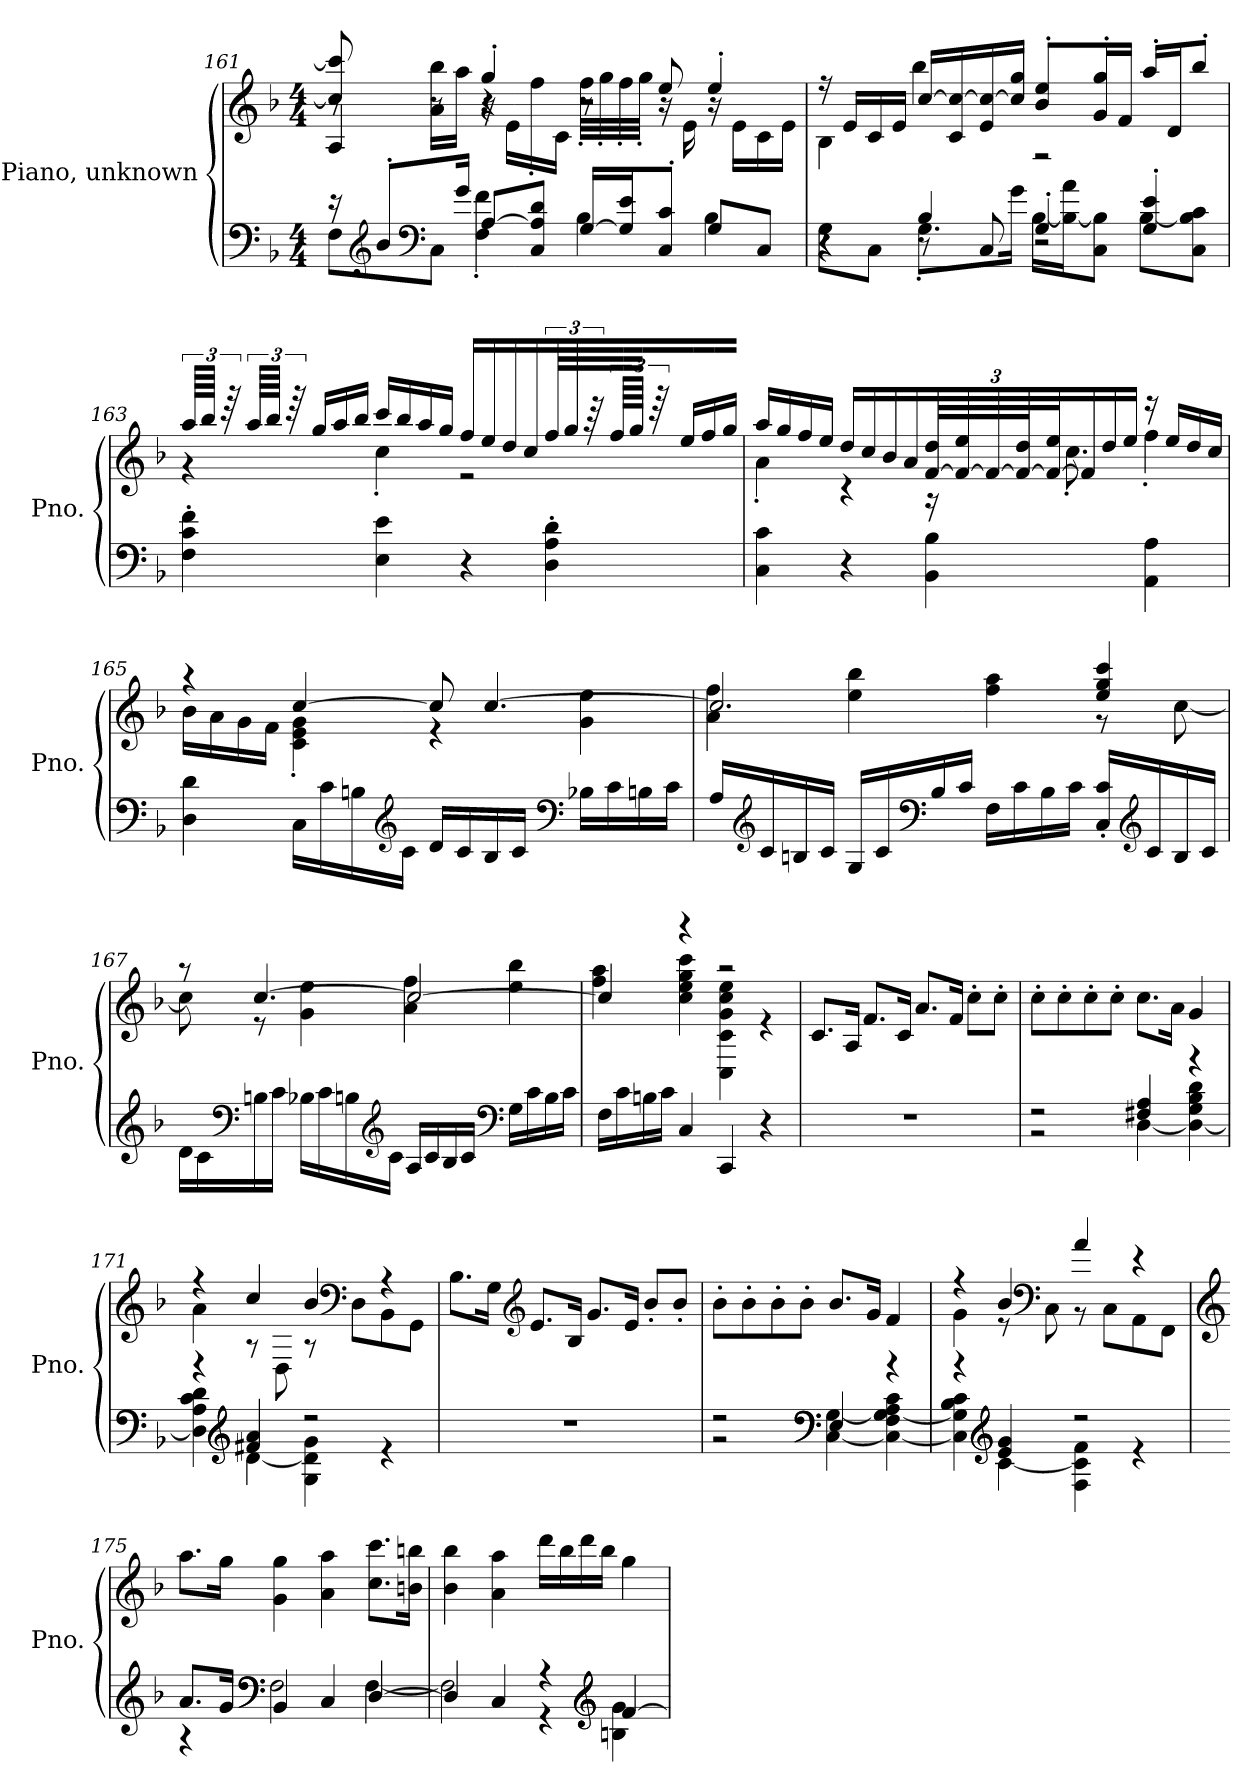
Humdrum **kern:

**kern	**kern
*part1	*part1
*staff2	*staff1
*I"Piano, unknown	*
*I'Pno.	*
*clefF4	*clefG2
*k[b-]	*k[b-]
*M4/4	*M4/4
=161	=161
*^	*^
*	*	*	*^
16r	8F\L	8cc/] 8ccc/]	8r	4A/
*clefG2	*	*	*	*
8b-'/L	.	.	.	.
*clefF4	*	*	*	*
.	8C\J	8r	16a\ 16bb-\LL	.
16g/Jk	.	.	16aa\JJ	.
[8A/L	4F\' 4f\'	4gg'/	16r	4r
.	.	.	16e\LL	.
8C/ 8A/] 8d/J	.	.	16ff'\	.
.	.	.	16c\JJ	.
[16G/LL	4B-\	8r	32ff'\LLL	2r
.	.	.	32gg'\	.
16G/] 16e/J	.	.	32ff'\	.
.	.	.	32gg'\JJJ	.
8C/' 8c/'J	.	8ee/	16r	.
.	.	.	16e\	.
8G/L	4B-\	4ee'/	16r	.
.	.	.	16e\LL	.
8C/J	.	.	16c\	.
.	.	.	16e\JJ	.
*	*	*	*v	*v
!!LO:LB:g=z
=162	=162	=162	=162
*	*^	*	*
4r	8G\L	4r	16r	4B-\
.	.	.	16e/LL	.
.	8C\J	.	16c/	.
.	.	.	16e/JJ	.
4B-/	8.G'\L	8r	[16cc/LL	4bb-\
.	.	.	16c/ 16cc/_	.
.	.	8C/	16e/ 16cc/_	.
.	16g\Jk	.	16cc/] 16gg/JJ	.
4G'/	[16B-\LL	2r	8b-/' 8ee/'L	2r
.	16B-\_ 16a\J	.	.	.
.	8C\ 8B-\]J	.	16g/' 16gg/'L	.
.	.	.	16f/JJ	.
4G/' 4e/'	[8B-\L	.	16aa'/LL	.
.	.	.	16d/J	.
.	8C\ 8B-\] 8c\J	.	8bb-'/J	.
*v	*v	*v	*	*
!!LO:PB:g=z	!!
=163	=163	=163
4F\' 4c\' 4f\'	96aa/LLLL	4r
.	96bb-/JJJJ	.
.	96r	.
.	96aa/LLLL	.
.	96bb-/JJJJ	.
.	96r	.
.	16gg/LL	.
.	16aa/	.
.	16bb-/JJ	.
4E\ 4e\	16ccc/LL	4cc'\
.	16bb-/	.
.	16aa/	.
.	16gg/JJ	.
4r	16ff/LL	2r
.	16ee/	.
.	16dd/	.
.	16cc/	.
4D\' 4A\' 4d\'	96ff/LL	.
.	96gg/JJJJ	.
.	96r	.
.	96ff/LLLL	.
.	96gg/JJJJ	.
.	96r	.
.	16ee/LL	.
.	16ff/	.
.	16gg/JJ	.
!!LO:LB:g=z	!!
=164	=164	=164
4C\ 4c\	16aa/LL	4a'\
.	16gg/	.
.	16ff/	.
.	16ee/JJ	.
4r	16dd/LL	4r
.	16cc/	.
.	16b-/	.
.	16a/	.
*	*Xbrackettup	*
4BB-\ 4B-\	[96f/ 96dd/LL	16r
.	96f/_ 96ee/	.
.	96f/_	.
.	96f/_ 96dd/J	.
.	48f/_ 48ee/J	.
.	16f/]	8.cc'\
.	16dd/	.
.	16ee/JJ	.
4AA\ 4A\	16r	4ff'\
.	16ee/LL	.
.	16dd/	.
.	16cc/JJ	.
=165	=165	=165
4D\ 4d\	4r	16b-\LL
.	.	16a\
.	.	16g\
.	.	16f\JJ
16C\LL	[4cc/	4c\' 4e\' 4g\'
16c\	.	.
16Bn\	.	.
*clefG2	*	*
16c\JJ	.	.
16d/LL	8cc/]	4r
16c/	.	.
16B/	[4.cc/	.
16c/JJ	.	.
*clefF4	*	*
16B-X\LL	.	4g\ 4ee\
16c\	.	.
16Bn\	.	.
16c\JJ	.	.
!!LO:LB:g=z	!!
=166	=166	=166
16A/LL	2.cc/]	4a\ 4ff\
*clefG2	*	*
16c/	.	.
16Bn/	.	.
16c/JJ	.	.
16G/LL	.	4ee\ 4bb-\
16c/	.	.
*clefF4	*	*
16B/	.	.
16c/JJ	.	.
16F\LL	.	4ff\ 4aa\
16c\	.	.
16B\	.	.
16c\JJ	.	.
16C/' 16c/'LL	4ee/ 4gg/ 4ccc/	8r
*clefG2	*	*
16c/	.	.
16B/	.	[8cc\
16c/JJ	.	.
!!LO:LB:g=z	!!
=167	=167	=167
16d\LL	8r	8cc\]
16c\	.	.
*clefF4	*	*
16Bn\	[4.cc/	8r
16c\JJ	.	.
16B-X\LL	.	4g\ 4ee\
16c\	.	.
16Bn\	.	.
*clefG2	*	*
16c\JJ	.	.
16A/LL	2cc/_	4a\ 4ff\
16c/	.	.
16B/	.	.
16c/JJ	.	.
*clefF4	*	*
16G\LL	.	4ee\ 4bb-\
16c\	.	.
16B\	.	.
16c\JJ	.	.
=168	=168	=168
16F\LL	4cc/]	4ff\ 4aa\
16c\	.	.
16Bn\	.	.
16c\JJ	.	.
4C/	4r	4cc\ 4ee\ 4gg\ 4ccc\
4CC/	2r	4C\ 4c\ 4g\ 4cc\ 4ee\
4r	.	4r
*	*v	*v
=169	=169
1r	8.c/L
.	16A/Jk
.	8.f/L
.	16c/Jk
.	8.a/L
.	16f/Jk
.	8cc'\L
.	8cc'\J
!!LO:LB:g=z
=170	=170
*^	*
2r	2r	8cc'\L
.	.	8cc'\
.	.	8cc'\
.	.	8cc'\J
4F#X/ 4A/	[4D\	8.cc\L
.	.	16a\Jk
4r	4D\_ 4G\ 4B-\ 4d\	4g/
=171	=171	=171
*	*	*^
4r	4D\] 4A\ 4c\ 4d\	4r	4a\
*clefG2	*	*	*
4f#X/ 4a/	[4d\	4cc/	8r
.	.	.	8D\
2r	4G\ 4d\] 4g\	4b-/	8r
*	*	*clefF4	*
.	.	.	8D\L
.	4r	4r	8BB-\
.	.	.	8GG\J
*v	*v	*	*
*	*v	*v
=172	=172
1r	8.B-\L
.	16G\Jk
*	*clefG2
.	8.e/L
.	16B-/Jk
.	8.g/L
.	16e/Jk
.	8b-'/L
.	8b-'/J
=173	=173
*^	*
2r	2r	8b-'\L
.	.	8b-'\
.	.	8b-'\
.	.	8b-'\J
*clefF4	*	*
4E/	[4C\ [4G\	8.b-/L
.	.	16g/Jk
4r	4C\_ 4F\ 4G\_ 4A\ 4c\	4f/
!!LO:LB:g=z
=174	=174	=174
*	*	*^
4r	4C\] 4G\] 4B-\ 4c\	4r	4g\
*clefG2	*	*	*
4e/ 4g/	[4c\	4b-/	8r
*	*	*clefF4	*
.	.	.	8C\
2r	4F\ 4c\] 4f\	4a/	8r
.	.	.	8C\L
.	4r	4r	8AA\
.	.	.	8FF\J
*	*	*v	*v
=175	=175	=175
*	*	*clefG2
8.a/L	4r	8.aa\L
16g/Jk	.	16gg\Jk
*clefF4	*	*
4BB-/	2F\	4g\ 4gg\
4C/	.	4a\ 4aa\
[4D/	[4F\	8.cc\ 8.ccc\L
.	.	16bn\ 16bbn\Jk
=176	=176	=176
4D/]	2F\]	4b-\ 4bb-\
4C/	.	4a\ 4aa\
4r	4r	16ddd\LL
.	.	16bb-\
.	.	16ddd\
.	.	16bb-\JJ
*clefG2	*	*
[4f/	4Bn\ 4g\	4gg\
*v	*v	*
=	=
*-	*-
